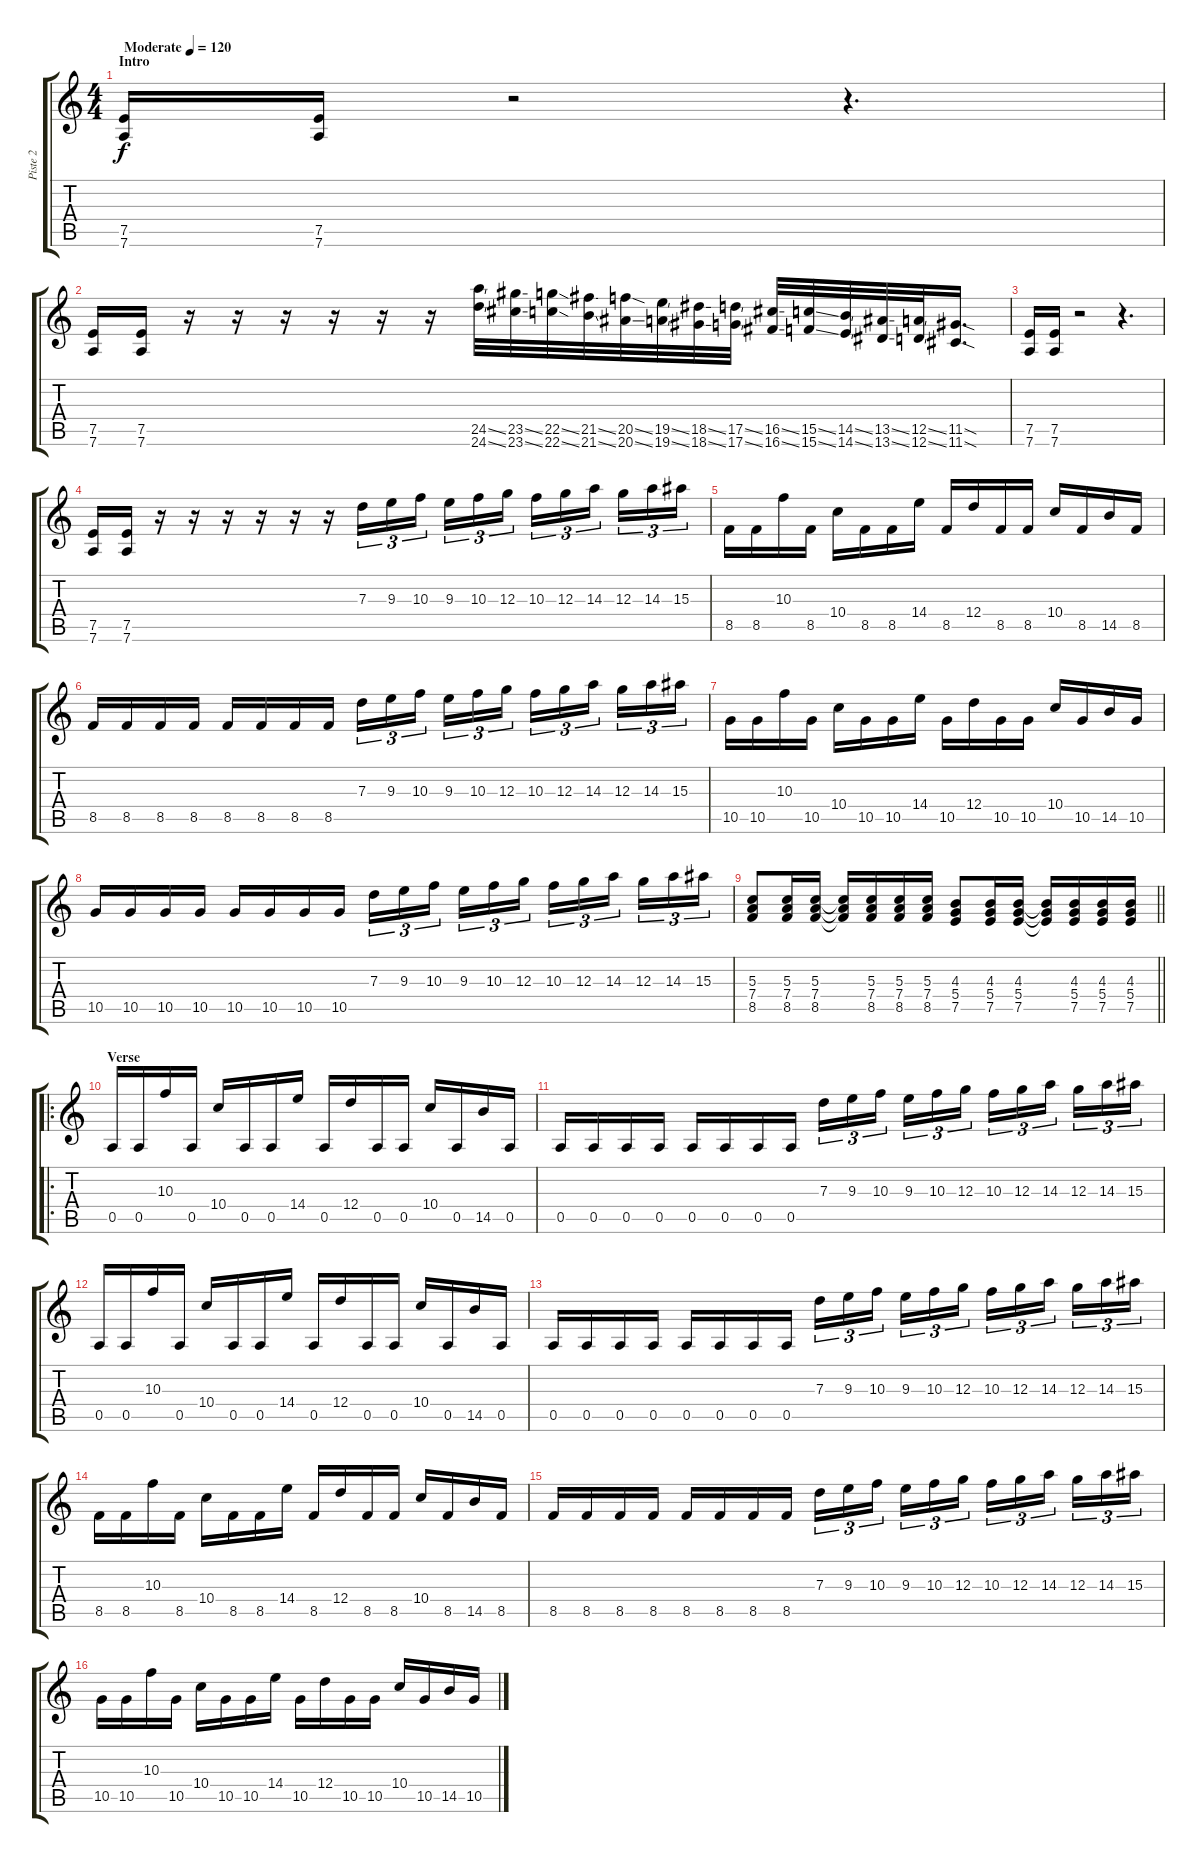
\track ("Piste 2" "Piste 2") {instrument distortionguitar}
\staff {score tabs}
\tuning (E4 B3 G3 D3 A2 D2) {hide}
\ts (4 4)
\section ("" "Intro")
\tempo (120 "Moderate")
\clef g2
\ks c
(7.5 7.6).16{dy f instrument distortionguitar} (7.5 7.6).16 r.2 r.4{d} |
(7.5 7.6).16 (7.5 7.6).16 r.16 r.16 r.16 r.16 r.16 r.16 (24.5{ss} 24.6{ss}).32{instrument guitarfretnoise} (23.5{ss} 23.6{ss}).32 (22.5{ss} 22.6{ss}).32 (21.5{ss} 21.6{ss}).32 (20.5{ss} 20.6{ss}).32 (19.5{ss} 19.6{ss}).32 (18.5{ss} 18.6{ss}).32 (17.5{ss} 17.6{ss}).32 (16.5{ss} 16.6{ss}).32 (15.5{ss} 15.6{ss}).32 (14.5{ss} 14.6{ss}).32 (13.5{ss} 13.6{ss}).32 (12.5{ss} 12.6{ss}).32 (11.5{sod} 11.6{sod}).16{d} |
(7.5 7.6).16{instrument distortionguitar} (7.5 7.6).16 r.2 r.4{d} |
(7.5 7.6).16 (7.5 7.6).16 r.16 r.16 r.16 r.16 r.16 r.16 7.3.16{tu (3 2)} 9.3.16{tu (3 2)} 10.3.16{tu (3 2) beam splitsecondary} 9.3.16{tu (3 2)} 10.3.16{tu (3 2)} 12.3.16{tu (3 2)} 10.3.16{tu (3 2)} 12.3.16{tu (3 2)} 14.3.16{tu (3 2) beam splitsecondary} 12.3.16{tu (3 2)} 14.3.16{tu (3 2)} 15.3.16{tu (3 2)} |
8.5.16 8.5.16 10.3.16 8.5.16 10.4.16 8.5.16 8.5.16 14.4.16 8.5.16 12.4.16 8.5.16 8.5.16 10.4.16 8.5.16 14.5.16 8.5.16 |
8.5.16 8.5.16 8.5.16 8.5.16 8.5.16 8.5.16 8.5.16 8.5.16 7.3.16{tu (3 2)} 9.3.16{tu (3 2)} 10.3.16{tu (3 2) beam splitsecondary} 9.3.16{tu (3 2)} 10.3.16{tu (3 2)} 12.3.16{tu (3 2)} 10.3.16{tu (3 2)} 12.3.16{tu (3 2)} 14.3.16{tu (3 2) beam splitsecondary} 12.3.16{tu (3 2)} 14.3.16{tu (3 2)} 15.3.16{tu (3 2)} |
10.5.16 10.5.16 10.3.16 10.5.16 10.4.16 10.5.16 10.5.16 14.4.16 10.5.16 12.4.16 10.5.16 10.5.16 10.4.16 10.5.16 14.5.16 10.5.16 |
10.5.16 10.5.16 10.5.16 10.5.16 10.5.16 10.5.16 10.5.16 10.5.16 7.3.16{tu (3 2)} 9.3.16{tu (3 2)} 10.3.16{tu (3 2) beam splitsecondary} 9.3.16{tu (3 2)} 10.3.16{tu (3 2)} 12.3.16{tu (3 2)} 10.3.16{tu (3 2)} 12.3.16{tu (3 2)} 14.3.16{tu (3 2) beam splitsecondary} 12.3.16{tu (3 2)} 14.3.16{tu (3 2)} 15.3.16{tu (3 2)} |
\barLineRight lightlight
(5.3 7.4 8.5).8 (5.3 7.4 8.5).16 (5.3 7.4 8.5).16 (5.3{t} 7.4{t} 8.5{t}).16 (5.3 7.4 8.5).16 (5.3 7.4 8.5).16 (5.3 7.4 8.5).16 (4.3 5.4 7.5).8 (4.3 5.4 7.5).16 (4.3 5.4 7.5).16 (4.3{t} 5.4{t} 7.5{t}).16 (4.3 5.4 7.5).16 (4.3 5.4 7.5).16 (4.3 5.4 7.5).16 |
\ro
\section ("" "Verse")
0.5.16 0.5.16 10.3.16 0.5.16 10.4.16 0.5.16 0.5.16 14.4.16 0.5.16 12.4.16 0.5.16 0.5.16 10.4.16 0.5.16 14.5.16 0.5.16 |
0.5.16 0.5.16 0.5.16 0.5.16 0.5.16 0.5.16 0.5.16 0.5.16 7.3.16{tu (3 2)} 9.3.16{tu (3 2)} 10.3.16{tu (3 2) beam splitsecondary} 9.3.16{tu (3 2)} 10.3.16{tu (3 2)} 12.3.16{tu (3 2)} 10.3.16{tu (3 2)} 12.3.16{tu (3 2)} 14.3.16{tu (3 2) beam splitsecondary} 12.3.16{tu (3 2)} 14.3.16{tu (3 2)} 15.3.16{tu (3 2)} |
0.5.16 0.5.16 10.3.16 0.5.16 10.4.16 0.5.16 0.5.16 14.4.16 0.5.16 12.4.16 0.5.16 0.5.16 10.4.16 0.5.16 14.5.16 0.5.16 |
0.5.16 0.5.16 0.5.16 0.5.16 0.5.16 0.5.16 0.5.16 0.5.16 7.3.16{tu (3 2)} 9.3.16{tu (3 2)} 10.3.16{tu (3 2) beam splitsecondary} 9.3.16{tu (3 2)} 10.3.16{tu (3 2)} 12.3.16{tu (3 2)} 10.3.16{tu (3 2)} 12.3.16{tu (3 2)} 14.3.16{tu (3 2) beam splitsecondary} 12.3.16{tu (3 2)} 14.3.16{tu (3 2)} 15.3.16{tu (3 2)} |
8.5.16 8.5.16 10.3.16 8.5.16 10.4.16 8.5.16 8.5.16 14.4.16 8.5.16 12.4.16 8.5.16 8.5.16 10.4.16 8.5.16 14.5.16 8.5.16 |
8.5.16 8.5.16 8.5.16 8.5.16 8.5.16 8.5.16 8.5.16 8.5.16 7.3.16{tu (3 2)} 9.3.16{tu (3 2)} 10.3.16{tu (3 2) beam splitsecondary} 9.3.16{tu (3 2)} 10.3.16{tu (3 2)} 12.3.16{tu (3 2)} 10.3.16{tu (3 2)} 12.3.16{tu (3 2)} 14.3.16{tu (3 2) beam splitsecondary} 12.3.16{tu (3 2)} 14.3.16{tu (3 2)} 15.3.16{tu (3 2)} |
10.5.16 10.5.16 10.3.16 10.5.16 10.4.16 10.5.16 10.5.16 14.4.16 10.5.16 12.4.16 10.5.16 10.5.16 10.4.16 10.5.16 14.5.16 10.5.16
